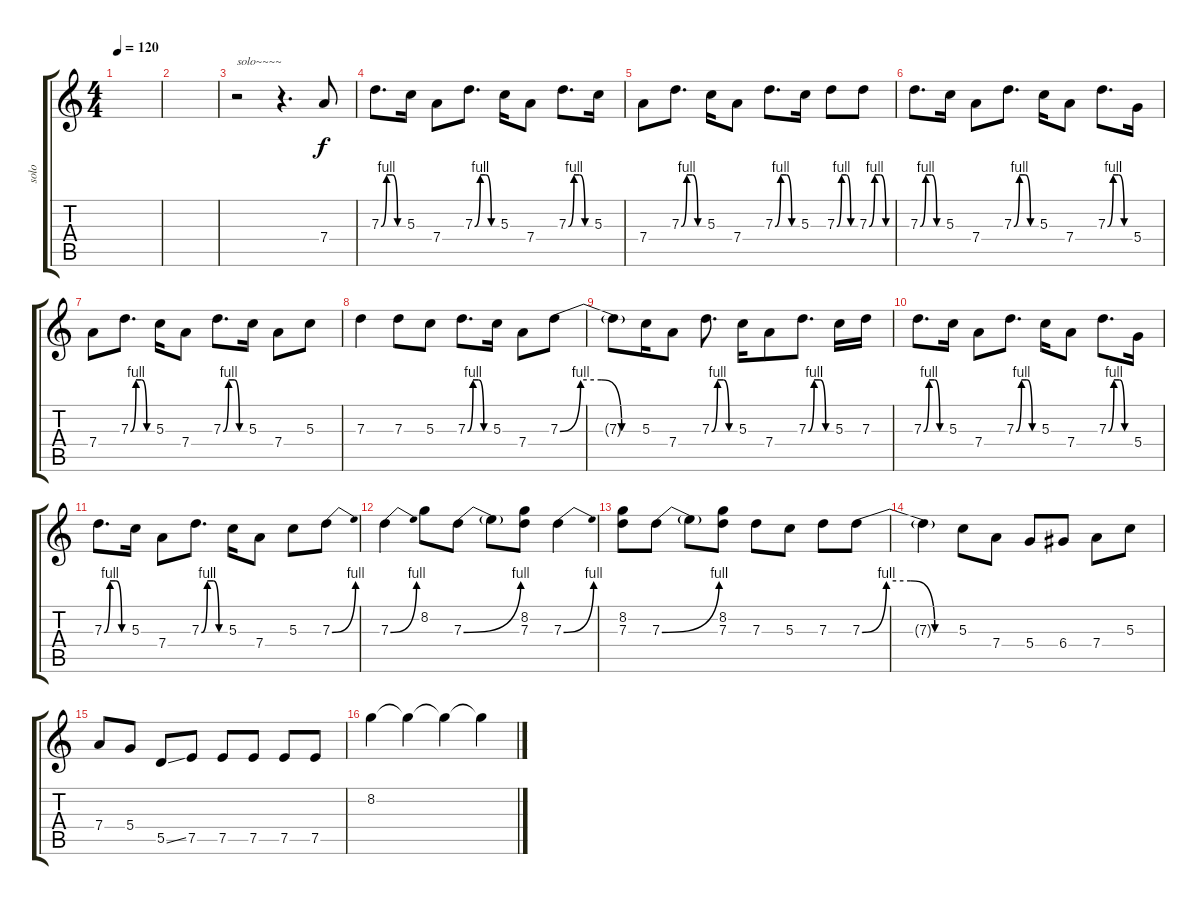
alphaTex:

\track ("solo" "solo") {instrument distortionguitar}
\staff {score tabs}
\tuning (E4 B3 G3 D3 A2 E2) {hide}
\ts (4 4)
\tempo 120
\clef g2
\ks c
|
|
r.2{txt "solo~~~~"} r.4{d} 7.4.8 |
7.3{be (custom 0 0 15 4 30 4 45 0 60 0)}.8{d} 5.3.16 7.4.8 7.3{be (custom 0 0 15 4 30 4 45 0 60 0)}.8{d} 5.3.16 7.4.8 7.3{be (custom 0 0 15 4 30 4 45 0 60 0)}.8{d} 5.3.16 |
7.4.8 7.3{be (custom 0 0 15 4 30 4 45 0 60 0)}.8{d} 5.3.16 7.4.8 7.3{be (custom 0 0 15 4 30 4 45 0 60 0)}.8{d} 5.3.16 7.3{be (custom 0 0 15 4 30 4 45 0 60 0)}.8 7.3{be (custom 0 0 15 4 30 4 45 0 60 0)}.8 |
7.3{be (custom 0 0 15 4 30 4 45 0 60 0)}.8{d} 5.3.16 7.4.8 7.3{be (custom 0 0 15 4 30 4 45 0 60 0)}.8{d} 5.3.16 7.4.8 7.3{be (custom 0 0 15 4 30 4 45 0 60 0)}.8{d} 5.4.16 |
7.4.8 7.3{be (custom 0 0 15 4 30 4 45 0 60 0)}.8{d} 5.3.16 7.4.8 7.3{be (custom 0 0 15 4 30 4 45 0 60 0)}.8{d} 5.3.16 7.4.8 5.3.8 |
7.3.4 7.3.8 5.3.8 7.3{be (custom 0 0 15 4 30 4 45 0 60 0)}.8{d} 5.3.16 7.4.8 7.3{be (custom 0 0 15 4 30 4 45 0 60 0)}.8 |
7.3{t}.8 5.3.16 7.4.8 7.3{be (custom 0 0 15 4 30 4 45 0 60 0)}.8{d} 5.3.16 7.4.8 7.3{be (custom 0 0 15 4 30 4 45 0 60 0)}.8{d} 5.3.16 7.3.16 |
7.3{be (custom 0 0 15 4 30 4 45 0 60 0)}.8{d} 5.3.16 7.4.8 7.3{be (custom 0 0 15 4 30 4 45 0 60 0)}.8{d} 5.3.16 7.4.8 7.3{be (custom 0 0 15 4 30 4 45 0 60 0)}.8{d} 5.4.16 |
7.3{be (custom 0 0 15 4 30 4 45 0 60 0)}.8{d} 5.3.16 7.4.8 7.3{be (custom 0 0 15 4 30 4 45 0 60 0)}.8{d} 5.3.16 7.4.8 5.3.8 7.3{be (bend 0 0 60 4)}.8 |
7.3{be (bend 0 0 60 4)}.4 8.2.8 7.3{be (bend 0 0 60 4)}.8 7.3{t}.8 (8.2 7.3).8 7.3{be (bend 0 0 60 4)}.4 |
(8.2 7.3).8 7.3{be (bend 0 0 60 4)}.8 7.3{t}.8 (8.2 7.3).8 7.3.8 5.3.8 7.3.8 7.3{be (custom 0 0 15 4 30 4 45 0 60 0)}.8 |
7.3{t}.4 5.3.8 7.4.8 5.4.8 6.4.8 7.4.8 5.3.8 |
7.4.8 5.4.8 5.5{ss}.8 7.5.8 7.5.8 7.5.8 7.5.8 7.5.8 |
8.2.4 8.2{t}.4 8.2{t}.4 8.2{t}.4
